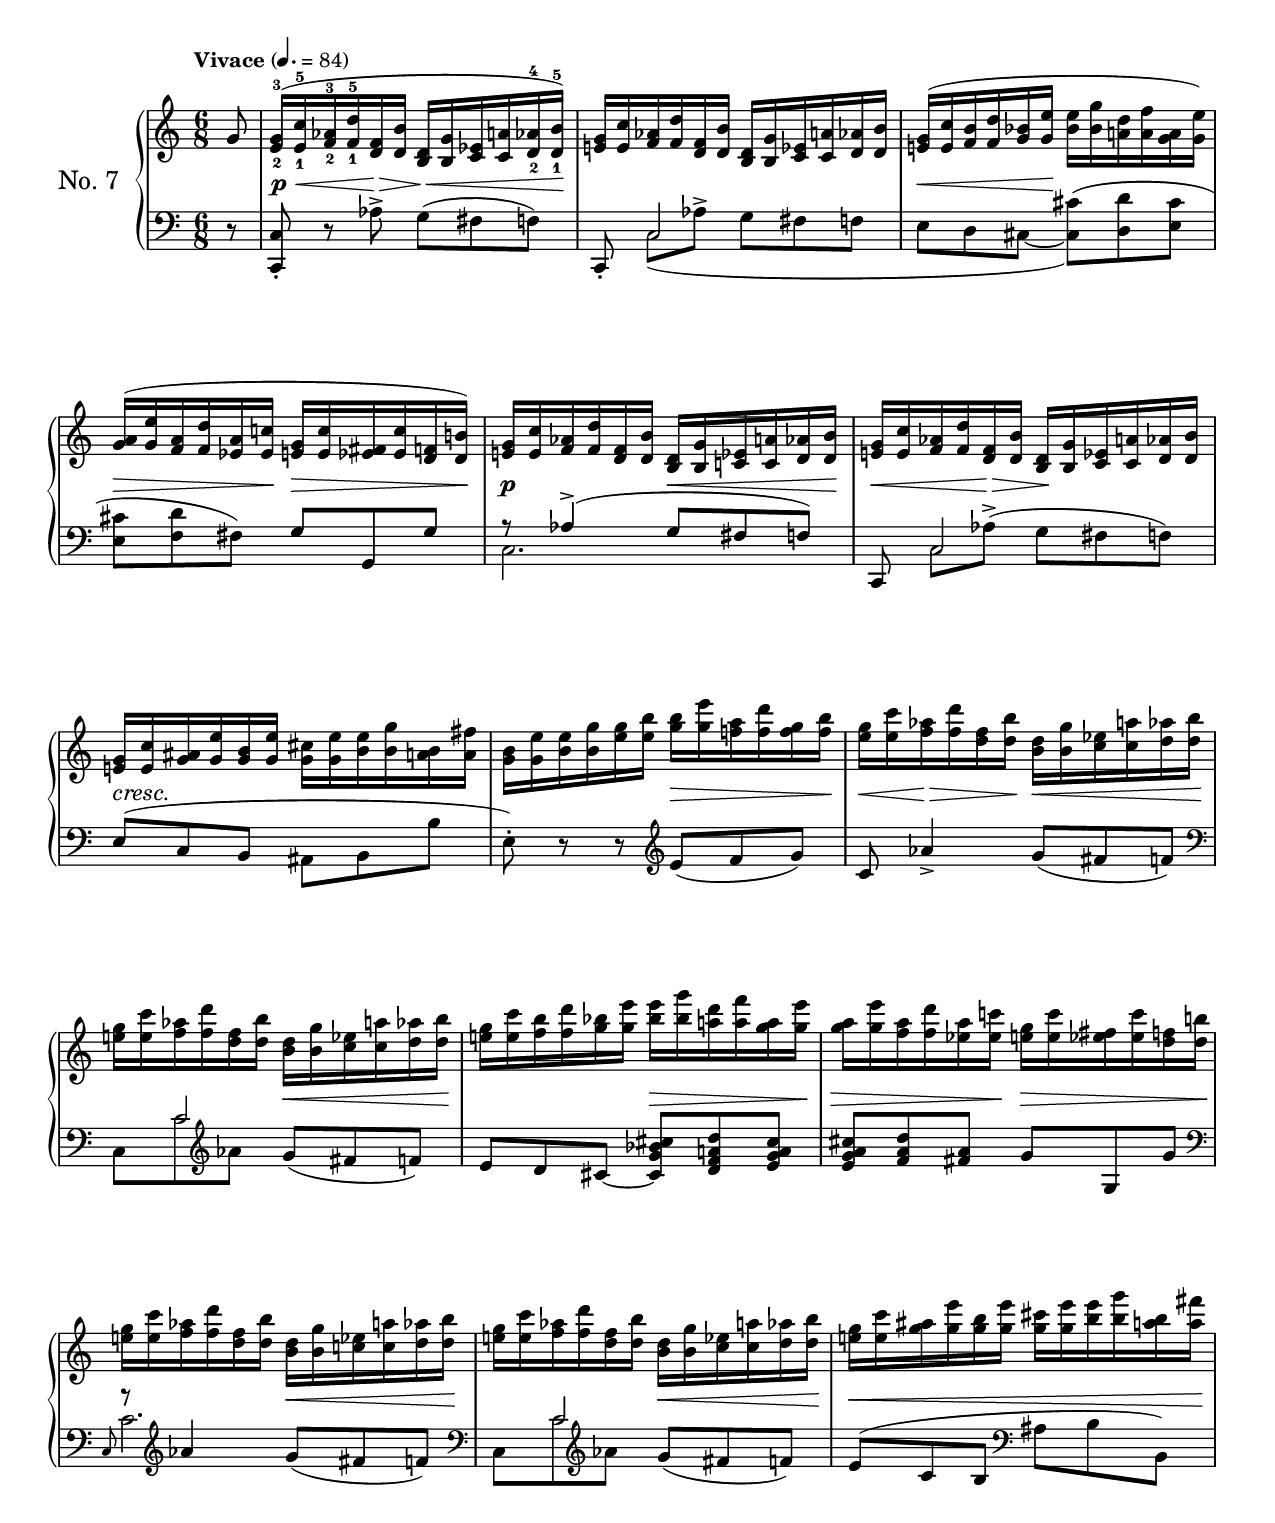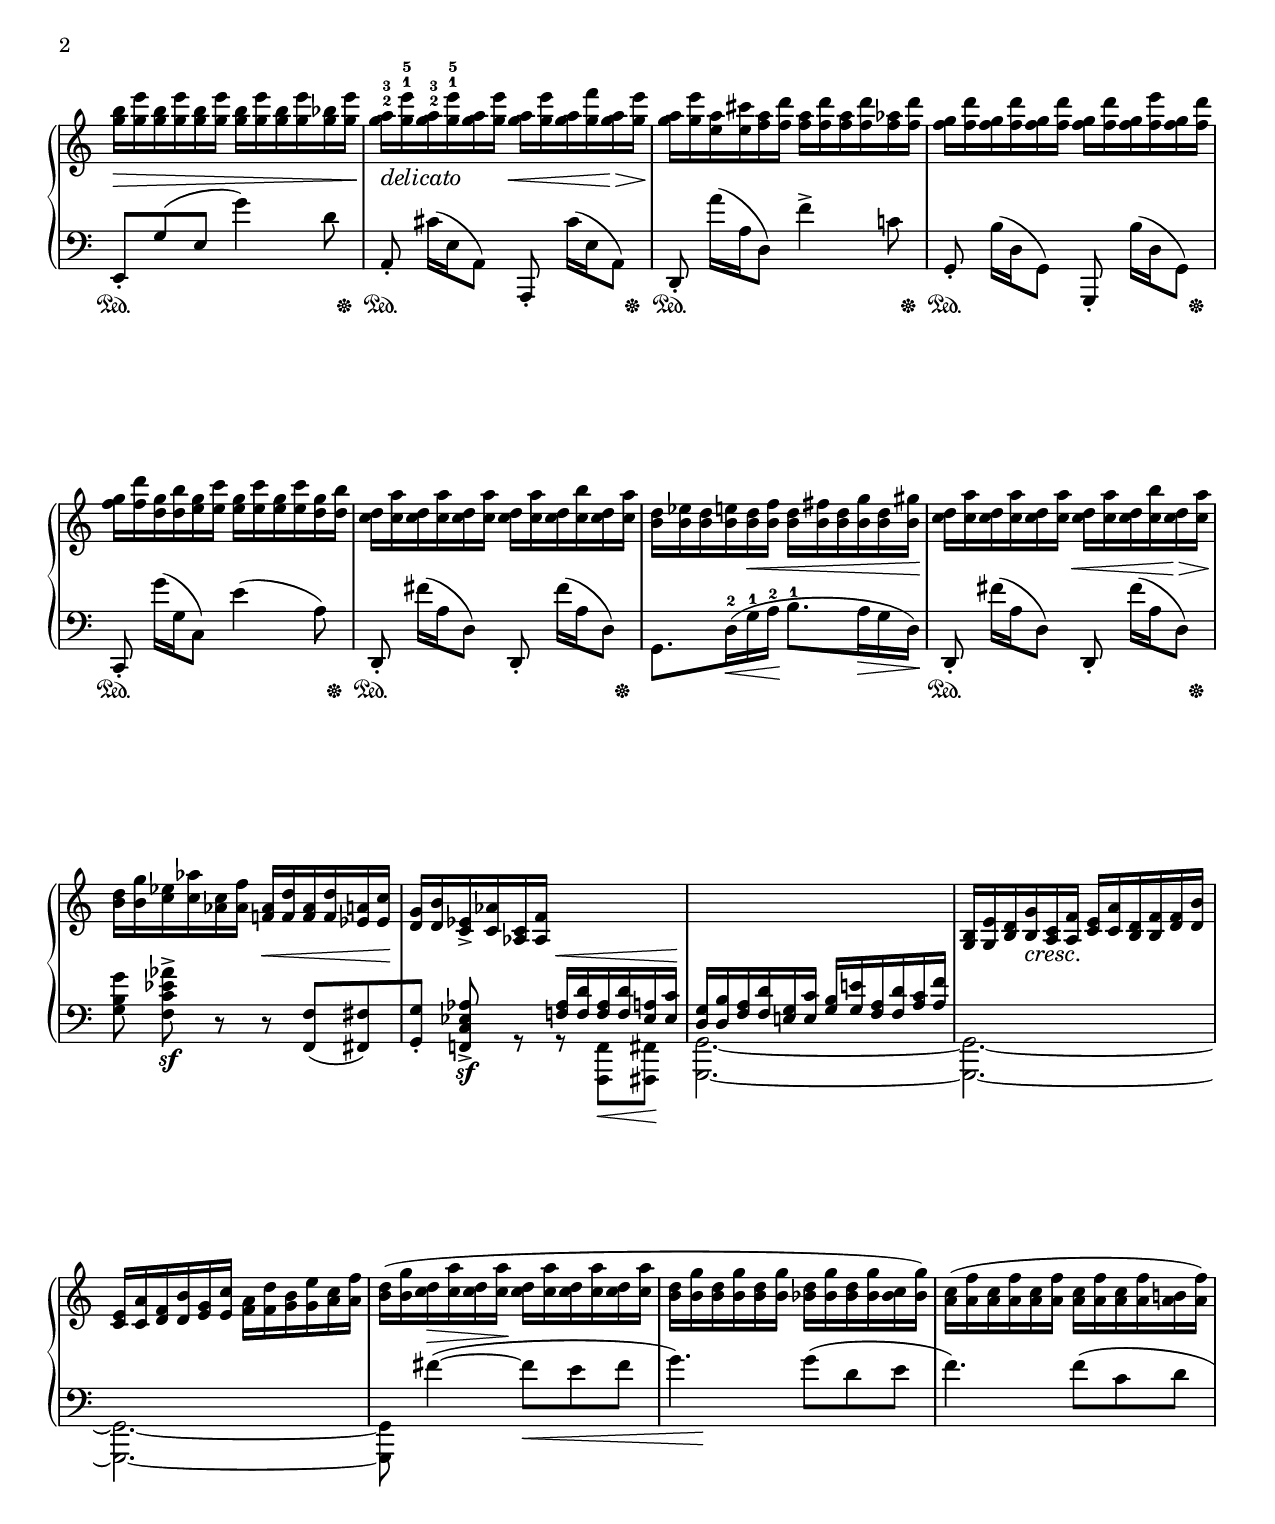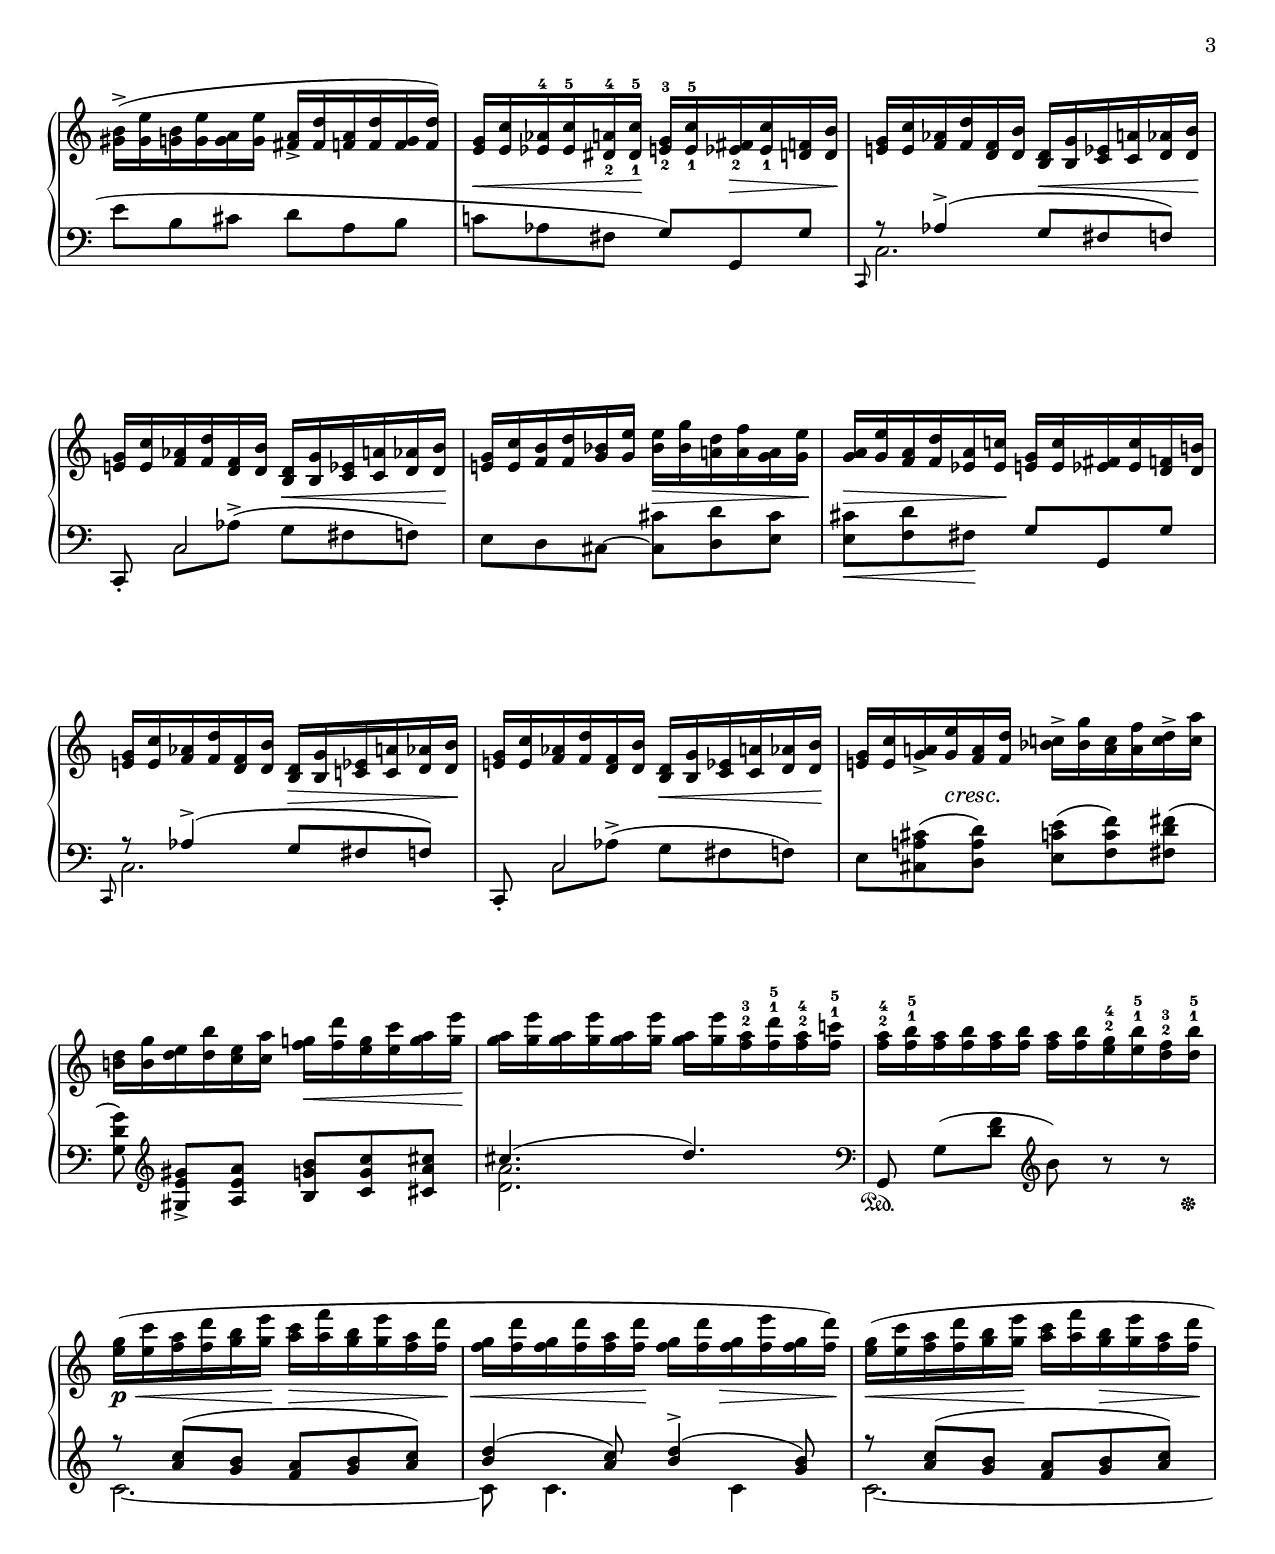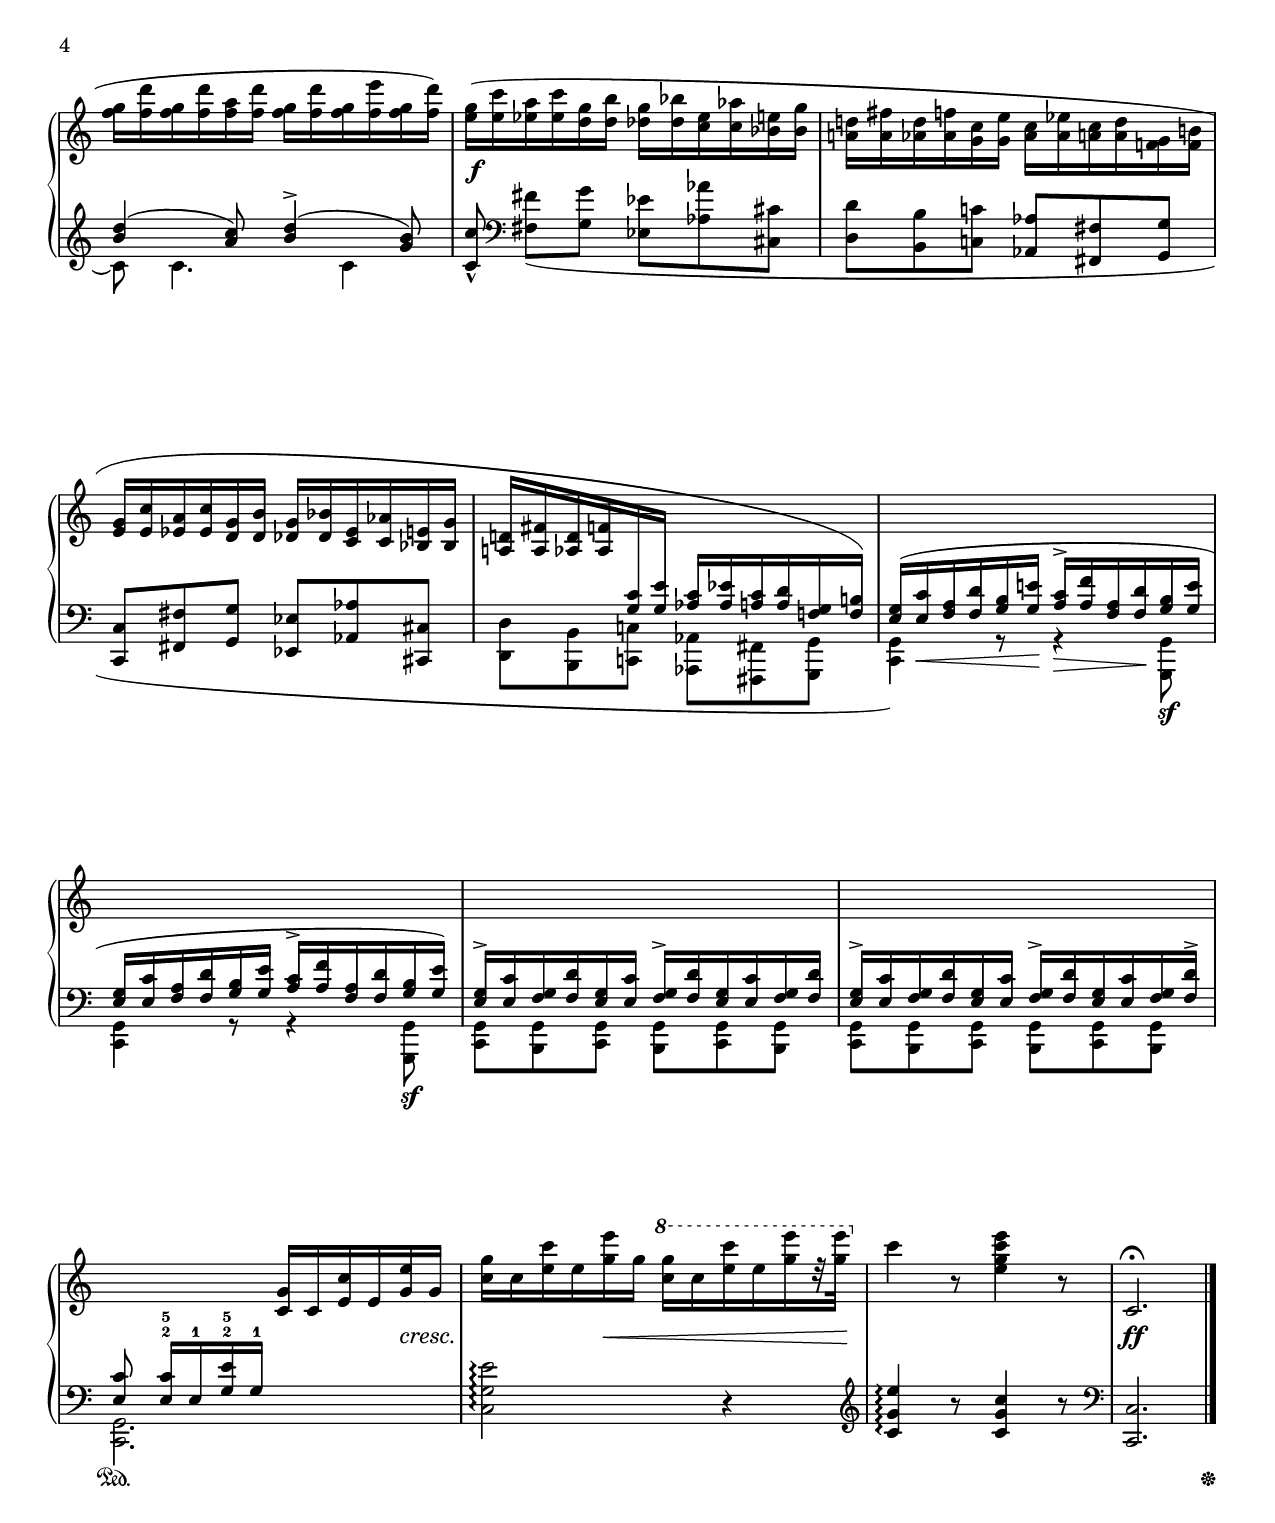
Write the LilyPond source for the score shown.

\version "2.22.1"

\include "includes/Header-paper-layout.ily"
%...+....1....+....2....+....3....+....4....+....5....+....6....+....7....+....

\version "2.22.1"
\language "english"

\include "Global.ily"
\include "articulate.ly"

delicato = \markup \larger \italic "delicato"

adjustFingerA = \tweak Y-offset 3.85 \etc
adjustFingerB = \tweak Y-offset 4 \etc

global = {
  \time 6/8
  \key c \major
  \accidentalStyle piano
}

rightHand = \relative {
  \global
  \tempo Vivace 4. = 84
  
  \partial 8 g'8
  <e g>16^(_2-3 <e c'>_1-5 <f af>_2-\adjustFingerA-3 <f d'>_1-\adjustFingerB-5
    <d f> <d b'>  <b d> <b g'> <c ef> <c a'> <d af'>_2-4 <d b'>)_1-5 |
  <e g>16 <e c'> <f af> <f d'> <d f> <d b'>  
    <b d> <b g'> <c ef> <c a'> <d af'> <d b'> |
  <e g>16( <e c'> <f b> <f d'> <g bf> <g e'>
    <bf e> <bf g'> <a d> <a f'> <g a> <g e'>) |
  <g a>16^( <g e'> <f a> <f d'> <ef a> <ef c'>
    <e g> <e c'> <ef fs> <ef c'> <d f> <d b'>) |
  <e g>16 <e c'> <f af> <f d'> <d f> <d b'>  
    <b d> <b g'> <c ef> <c a'> <d af'> <d b'> |
  <e g>16 <e c'> <f af> <f d'> <d f> <d b'>  
    <b d> <b g'> <c ef> <c a'> <d af'> <d b'> |
  <e g>16 <e c'> <g as> <g e'> <g b> <g e'>
    <g cs> <g e'> <b e> <b g'> <a b> <a fs'> |
  <g b>16 <g e'> <b e> <b g'> <e g> <e b'>
    <g b> <g e'> <f a> <f d'> <g f> <f b> |
    
  \barNumberCheck 9
  <e g>16 <e c'> <f af> <f d'> <d f> <d b'>
    <b d> <b g'> <c ef> <c a'> <d af'> <d b'> |
  <e g>16 <e c'> <f af> <f d'> <d f> <d b'>
    <b d> <b g'> <c ef> <c a'> <d af'> <d b'> |
  <e g>16 <e c'> <f b> <f d'> <g bf> <g e'>
    <bf e> <bf g'> <a d> <a f'> <g a> <g e'> |
  <g a>16 <g e'> <f a> <f d'> <ef a> <ef c'>
    <e g> <e c'> <ef fs> <ef c'> <d f> <d b'> |
  <e g>16 <e c'> <f af> <f d'> <d f> <d b'>
    <b d> <b g'> <c ef> <c a'> <d af'> <d b'> |
  <e g>16 <e c'> <f af> <f d'> <d f> <d b'>
    <b d> <b g'> <c ef> <c a'> <d af'> <d b'> |
  <e g>16 <e c'> <g as> <g e'> <g b> <g e'>
    <g cs> <g e'> <b e> <b g'> <a b> <a fs'> |
  <g b>16 <g e'> <g b>16 <g e'> <g b>16 <g e'>
    <g b>16 <g e'> <g b>16 <g e'> <g bf>16 <g e'> |
    
  \barNumberCheck 17
  <g a>16-2-3 <g e'>-1-5 <g a>16-2-3 <g e'>-1-5 <g a>16 <g e'>
    <g a>16 <g e'> <g a>16 <g f'> <g a>16 <g e'> |
  <g a>16 <g e'> <e a> <e cs'> <f a> <f d'>
    <f a> <f d'> <f a> <f d'> <f af> <f d'> |
  <f g>16 <f d'> <f g> <f d'> <f g> <f d'>
    <f g> <f d'> <f g> <f e'> <f g> <f d'> |
  <f g>16 <f d'> <d g> <d b'> <e g> <e c'>
    <e g> <e c'> <e g> <e c'> <d g> <d b'> |
  <c d>16 <c a'> <c d> <c a'> <c d> <c a'> 
    <c d> <c a'> <c d> <c b'> <c d> <c a'> |
  <b d>16 <b ef> <b d> <b e> <b d> <b f'>
    <b d> <b fs'> <b d> <b g'> <b d> <b gs'> |
  <c d>16 <c a'> <c d> <c a'> <c d> <c a'>
    <c d> <c a'> <c d> <c b'> <c d> <c a'> |
  <b d>16 <b g'> <c ef> <c af'> <af c> <af f'>
    <f af> <f d'> <f af> <f d'> <ef a> <ef c'> |
    
  \barNumberCheck 25
  <d g>16 <d b'> <c ef>-> <c af'> <af c> <af f'>
    \staffDown \voiceOne <f af> <f d'> <f af> <f d'> <ef a> <ef c'> |
  <d g>16 <d b'> <f a> <f d'> <e g> <e c'>
    <g b> <g e'> <f a> <f d'> <a c> <a f'> |
  \staffUp \oneVoice <g b>16 <g e'> <b d> <b g'> <a c> <a f'>
    <c e> <c a'> <b d> <b f'> <d f> <d b'> |
  <c e>16 <c a'> <d f> <d b'> <e g> <e c'>
    <f a> <f d'> <g b> <g e'> <a c> <a f'> |
  <b d>16( <b g'> <c d> <c a'> <c d> <c a'>
    <c d> <c a'> <c d> <c a'> <c d> <c a'> |
  <b d>16 <b g'> <b d> <b g'> <b d> <b g'> 
    <bf d> <bf g'> <bf d> <bf g'> <bf c> <bf g'>) |
  <a c>16( <a f'> <a c> <a f'> <a c> <a f'>
    <a c> <a f'> <a c> <a f'> <a b> <a f'>) |
  <gs b>16->( <gs e'> <g b> <g e'> <g a> <g e'>
    <fs a>-> <fs d'> <f a> <f d'> <f g> <f d'>) |
    
  \barNumberCheck 33
  <e g>16 <e c'> <ef af-4> <ef c'-5> <ds_2 a'-4> <ds_1 c'-5> 
    <e_2 g-3> <e_1 c'-5> <ef_2 fs> <ef_1 c'> <d f> <d b'>
  <e g>16 <e c'> <f af> <f d'> <d f> <d b'> 
    <b d> <b g'> <c ef> <c a'> <d af'> <d b'> |
  <e g>16 <e c'> <f af> <f d'> <d f> <d b'> 
    <b d> <b g'> <c ef> <c a'> <d af'> <d b'> |
  <e g>16 <e c'> <f b> <f d'> <g bf> <g e'>
    <bf e> <bf g'> <a d> <a f'> <g a> <g e'> |
  <g a> <g e'> <f a> <f d'> <ef a> <ef c'> 
    <e g> <e c'> <ef fs> <ef c'> <d f> <d b'> |
  <e g>16 <e c'> <f af> <f d'> <d f> <d b'> 
    <b d> <b g'> <c ef> <c a'> <d af'> <d b'> |
  <e g>16 <e c'> <f af> <f d'> <d f> <d b'> 
    <b d> <b g'> <c ef> <c a'> <d af'> <d b'> |
  <e g>16 <e c'> <g a>-> <g e'> <f a> <f d'>
    <bf c>-> <bf g'> <a c> <a f'> <c d>-> <c a'> |
    
  \barNumberCheck 41
  <b d>16 <b g'> <d e> <d b'> <c e> <c a'>
    <f g> <f d'> <e g> <e c'> <g a> <g e'> |
  <g a>16 <g e'> <g a> <g e'> <g a> <g e'> 
    <g a> <g e'> <f a>-2-3 <f d'>-1-5 <f a>-2-4 <f c'>-1-5 |
  <f a>16-2-4 <f b>-1-5 <f a> <f b> <f a> <f b> 
    <f a> <f b> <e g>-2-4 <e b'>-1-5 <d f>-2-3 <d b'>-1-5 |
  <e g>16( <e c'> <f a> <f d'> <g b> <g e'>
    <a c> <a f'> <g b> <g e'> <f a> <f d'> |
  <f g>16 <f d'> <f g> <f d'> <f a> <f d'> 
    <f g> <f d'> <f g> <f e'> <f g> <f d'>) |
  <e g>16( <e c'> <f a> <f d'> <g b> <g e'>
    <a c> <a f'> <g b> <g e'> <f a> <f d'> |
  <f g>16 <f d'> <f g> <f d'> <f a> <f d'> 
    <f g> <f d'> <f g> <f e'> <f g> <f d'>) |
  <e g>16( <e c'> <ef a> <ef c'> <d g> <d b'> 
    <df g> <df bf'> <c ef> <c af'> <bf e> <bf g'> |
    
  \barNumberCheck 49
  <a d>16 <a fs'> <af d> <af f'> <g c> <g e'>
    <af c> <af ef'> <a c> <a d> <f g> <f b> |
  <e g>16 <e c'> <ef a> <ef c'> <d g> <d b'>
    <df g> <df bf'> <c ef> <c af'> <bf e> <bf g'> |
  \voiceOne <a d>16 <a fs'> <af d> <af f'> \staffDown <g c> <g e'>
    <af c> <af ef'> <a c> <a d> <f g> <f b>) |
  <e g>16( <e c'>\< <f a> <f d'> <g b> <g e'>\!
    <a c>->\> <a f'> <f a> <f d'>\! <g b> <g e'> |
  <e g>16 <e c'> <f a> <f d'> <g b> <g e'>
    <a c>-> <a f'> <f a> <f d'> <g b> <g e'>) |
  <e g>-> <e c'> <f g> <f d'> <e g> <e c'> 
    <f g>-> <f d'> <e g> <e c'> <f g> <f d'> |
  <e g>-> <e c'> <f g> <f d'> <e g> <e c'> 
    <f g>-> <f d'> <e g> <e c'> <f g> <f d'>-> |
  <e c'>8 <e c'>16[-2-5 e-1 <g e'>-2-5 g]-1 
    \staffUp \oneVoice <c g'> c <e c'> e <g e'> g |
    
  \barNumberCheck 57
  <c g'>16 c <e c'> e <g e'> g
    \ottava 1 <c g'>[ c <e c'> e <g e'> r32 <g e'>] |
  \ottava 0 c,4 r8 <e, g c e>4 r8 |
  c,2.\fermata
  \bar "|."
}

leftHandUpper = \relative {
  \partial 8 s8
  s2. |
  \mergeDifferentlyHeadedOn
  s8 c2 s8 |
  s2. * 2 |
  r8 af'4->( g8 fs f) |
  s8 c2 s8 |
  s2. * 2 |
  
  \barNumberCheck 9
  s2. |
  s8 c'2 s8 |
  s2. * 2 |
  r8 \clef treble af'4 g8_( fs f) |
  \clef bass s8 c2 s8 |
  s2. * 2 |
  
  \barNumberCheck 17
  s2. * 8 |
  
  \barNumberCheck 25
  s2. * 8 |
  
  \barNumberCheck 33
  s2. |
  r8 af4->( g8 fs f) |
  s8 c2 s8 |
  s2. * 2 |
  r8 af'4->( g8 fs f) |
  s8 c2 s8 |
  s2. |
  
  \barNumberCheck 41
  s8 \clef treble s4 s4. |
  cs''4.( d4.) |
  s2. |
  r8 <a c>( <g b> <f a> <g b> <a c>) |
  <b d>4( <a c>8) <b d>4->( <g b>8) |
  r8 <a c>( <g b> <f a> <g b> <a c>) |
  <b d>4( <a c>8) <b d>4->( <g b>8) |
  s2. |
  
  \barNumberCheck 49
  s2. * 8 |
  
  \barNumberCheck 57
  s2. * 3 |
}

leftHandLower = \relative {
  \partial 8 \oneVoice r8
  <c, c'>8-. r af''-> g( fs f) |
  c,8-. c'[_( af'->] g fs f |
  e8 d cs_~ <cs cs'>)( <d d'> <e cs'> |
  <e cs'>8 <f d'> fs) g g, g' |
  \voiceFour c,2. |
  \oneVoice c,8 c'[ af'->]( g fs f) |
  e8( c b as b b' |
  e,8-.) r r \clef treble e'( f g) |
  
  \barNumberCheck 9
  c,8 af'4-> g8( fs f) |
  \clef bass \voiceFour c,8 c' \clef treble \oneVoice af' g( fs f) |
  e8 d cs~ <cs g' bf cs> <d f a d> <e g a cs> |
  <e g a cs>8 <f a d> <fs a> g g, g' |
  \clef bass \grace { c,,8 } c'2. |
  \voiceFour c,8 c' \clef treble af' \oneVoice g( fs f) |
  e8( c b \clef bass as b b,) |
  e,8-. g'( e g'4) d8 |
  
  \barNumberCheck 17
  a,8-. cs'16[( e, a,8]) a,8-. cs''16[( e, a,8]) |
  d,8-. a'''16[( a, d,8]) f'4-> c8 |
  g,8-. b'16[( d, g,8]) g,8-. b''16[( d, g,8]) |
  c,8-. g'''16[( g, c,8]) e'4( a,8) |
  d,,8-. fs''16[( a, d,8]) d,8-. fs''16[( a, d,8]) |
  g,8. d'16(\<-2 g-1 a\!-2 b8.-1 a16\> g d)\! |
  d,8-. fs''16[( a, d,8]) d,-. fs''16[( a, d,8]) |
  \autoBeamOff <g b g'>8 <f c' ef af>->\sf r r 
    \autoBeamOn <f, f'>[( <fs fs'>) |
  
  \barNumberCheck 25
  <g g'>8-.] <f c' ef af>->_\sf \voiceFour r r <f, f'>\< <fs fs'>\! |
  <g g'>2.~ |
  <g g'>2.~ |
  <g g'>2.~ |
  <g g'>8 \oneVoice
  <<
    { fs'''4(~ fs8 e fs | g4.) }
    { s4 s4.\< | s16 s\! s }
  >>
  g8( d e |
  f4.) f8( c d |
  e8 b cs d a b |
  
  \barNumberCheck 33
  c8 af fs g) g, g' |
  \grace { c,,8 } \voiceFour c'2. \oneVoice |
  c,8-. c'[ af'->]( g fs f) |
  e8 d cs~ <cs cs'> <d d'> <e cs'> |
  <e cs'>8\< <f d'> fs\! g g, g' |
  \grace { c,,8 } \voiceFour c'2. \oneVoice |
  c,8-. c'[ af'->]( g fs f) |
  e <cs a' cs>( <d a' d>) <e c' e>( <f c' f>) <fs d' fs>( |
  
  \barNumberCheck 41
  <g d' g>8) \clef treble <gs e' gs>->[ <a e' a>] <b g' b> <c g' c> 
    <cs a' cs> |
  \voiceFour <d a'>2. |
  \clef bass \oneVoice g,,8 g'[( <d' f>] \clef treble b') r r |
  \voiceFour c,2.~ |
  c8 c4. c4 |
  c2.~ |
  c8 c4. c4 |
  \oneVoice <c c'>8-^ \clef bass <fs, fs'>[_( <g g'>] <ef ef'> <af af'> 
    <cs, cs'> |
    
  \barNumberCheck 49
  <d d'>8 <b b'> <c c'> <af af'> <fs fs'> <g g'> |
  <c, c'>8 <fs fs'> <g g'> <ef ef'> <af af'> <cs, cs'> |
  \voiceFour <d d'>8 <b b'> <c c'> <af af'> <fs fs'> <g g'> |
  <c g'>4) r8 r4 <g g'>8\sf |
  <c g'>4 r8 r4 <g g'>8\sf |
  <c g'>8 <b g'> <c g'> <b g'> <c g'> <b g'> |
  <c g'>8 <b g'> <c g'> <b g'> <c g'> <b g'> |
  <c g'>2. |
  
  \barNumberCheck 57
  \oneVoice <c' g' e'>2\arpeggio r4 |
  \clef treble <c' g' e'>4\arpeggio r8 <c g' c>4 r8 |
  \clef bass <c,, c'>2. |
}

leftHand = <<
  \clef bass
  \global
  \new Voice { \voiceThree \leftHandUpper }
  \new Voice { \voiceFour \leftHandLower }
>>

dynamics = {
  \override DynamicTextSpanner.style = #'none
  \override TextScript.Y-offset = -0.5
  \time 6/8
  
  \partial 8 s8
  s4\p\< s8\> s4\< s16 s\! |
  s2. |
  s4\< s16 s\! s4. |
  s4\> s16 s\! s4\> s16 s\! | 
  s4.\p s4\< s16 s\! |
  s4\< s8\> s4.\! |
  s2.\cresc |
  s4. s4\> s16 s\! |
  
  \barNumberCheck 9
  s8\< s16\> s8 s16\! s4\< s16 s\! |
  s4. s4\< s16 s\! |
  s4. s4\> s16 s\! |
  s4\> s16 s\! s4\> s16 s\! | 
  s4. s4\< s16 s\! |
  s4. s4\< s16 s\! |
  s4.\< s4 s16 s\! |
  s4.\> s4 s16 s\! |
  
  \barNumberCheck 17
  s4.^\delicato s4\< s16\> s \! |
  s2. * 4 |
  s4 s8\< s4 s16 s\! |
  s4. s4\< s16\> s\! |
  s4. s4\< s16 s\! |
  
  \barNumberCheck 25
  s4. s4\< s16 s\! |
  s2. |
  s8. s\cresc s4. |
  s2. |
  s8 s\> s16 s\! s4. |
  s2. * 3 |
  
  \barNumberCheck 33
  s4\< s16 s\! s8 s8.\> s16\! |
  s4. s4\< s16 s\! |
  s4. s4\< s16 s\! |
  s4. s4\> s16 s\! |
  s4\> s16 s\! s4. |
  s4. s4\> s16 s\! |
  s4. s4\< s16 s\! |
  s8. s8.\cresc s4. |
  
  \barNumberCheck 41
  s4. s4\< s16 s\! |
  s2. * 2 |
  s4\p\< s16 s\! s4\> s16 s\! |
  s4\< s16 s\! s8 s8.\> s16\! |
  s4\< s16 s\! s8 s8.\> s16\! |
  s2. |
  s2.\f |
  
  \barNumberCheck 49
  s2. * 7 |
  s4. s4 s8\cresc |
  
  \barNumberCheck 57
  s4 s8\< s4 s16 s32 s\! |
  s2. |
  s2.\ff |
}

pedal = {
  \time 6/8
  
  \partial 8 s8
  s2. * 8 |
  
  \barNumberCheck 9
  s2. * 7 |
  s4.\sustainOn s4 s16 s\sustainOff |
  
  \barNumberCheck 17
  \repeat unfold 5 { s4.\sustainOn s4 s16 s\sustainOff | }
  s2. |
  s4.\sustainOn s4 s16 s\sustainOff |
  s2. |
  
  \barNumberCheck 25
  s2. * 8 |
  
  \barNumberCheck 33
  s2. * 8 |
  
  \barNumberCheck 41
  s2. * 2 |
  s4.\sustainOn s4 s16 s\sustainOff |
  s2. * 5 |
  
  \barNumberCheck 49
  s2. * 7 |
  s2.\sustainOn |
  
  \barNumberCheck 57
  s2. * 2 |
  s2 s8. s16\sustainOff |
}

% The music has a decrescendo on top of a crescendo, which causes these 
% warnings.  They can be ignored.
#(ly:expect-warning "conflict with event: `crescendo-event'")
#(ly:expect-warning "discarding event: `decrescendo-event'")

etude-seven-header = \header { }

etude-seven-music = {
  \new PianoStaff \with { instrumentName = \markup \huge "No. 7" } <<
    \new Staff = "upper" \rightHand
    \new Dynamics = "dynamics" \dynamics
    \new Staff = "lower" \leftHand
    \new Dynamics = "pedal" \pedal
  >>
}

etude-seven-midi = \book {
  \bookOutputName "Fredric-Chopin-Etudes-Op10-No7"
  \score { 
    \articulate << 
      \new Staff = "upper" << \rightHand \dynamics \pedal >>
      \new Staff = "lower" << \leftHand \dynamics \pedal >>
    >>
    \midi {
      \context {
        \Staff
        \consists "Dynamic_performer"
      }
      \context {
        \Voice
        \remove "Dynamic_performer"
      }    
    }
  }
}



\bookpart {
  \etude-seven-header
  \score {
    \etude-seven-music
  }
}

\etude-seven-midi
